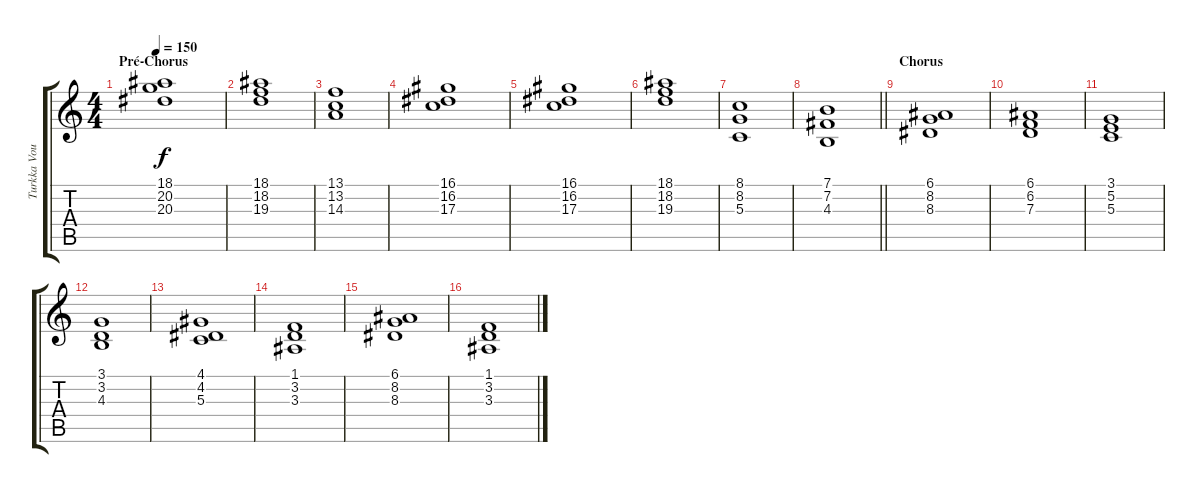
\track ("Turkka Vourinen" "Turkka Vou") {instrument stringensemble1}
\staff {score tabs}
\tuning (E4 B3 G3 D3 A2 E2) {hide}
\ts (4 4)
\section ("" "Pré-Chorus")
\tempo 150
\clef g2
\ks c
(18.1 20.2 20.3).1{dy f volume 8} |
(18.1 18.2 19.3).1 |
(13.1 13.2 14.3).1 |
(16.1 16.2 17.3).1 |
(16.1 16.2 17.3).1 |
(18.1 18.2 19.3).1 |
(8.1 8.2 5.3).1 |
\barLineRight lightlight
(7.1 7.2 4.3).1 |
\section ("" "Chorus")
(6.1 8.2 8.3).1 |
(6.1 6.2 7.3).1 |
(3.1 5.2 5.3).1 |
(3.1 3.2 4.3).1 |
(4.1 4.2 5.3).1 |
(1.1 3.2 3.3).1 |
(6.1 8.2 8.3).1 |
(1.1 3.2 3.3).1
